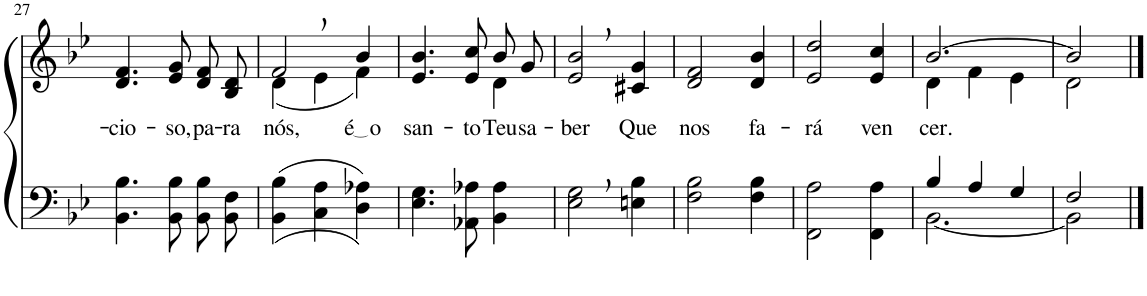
**kern	**kern	**text
*part2	*part1	*part1
*staff2	*staff1	*staff1
*I"Parte III e IV	*I"Parte I e II	*
!!LO:PB:g=z
*clefF4	*clefG2	*
*Trd-1c-2	*Trd-1c-2	*
*k[b-e-]	*k[b-e-]	*
*M3/4	*M3/4	*
=27	=27	=27
!	!	!LO:LY:b
4.BB-\ 4.B-\	4.d/ 4.f/	-cio-
!	!	!LO:LY:b
8BB-\ 8B-\	8e-/ 8g/	-so,
!	!	!LO:LY:b
8BB-\ 8B-\L	8d/ 8f/L	pa-
!	!	!LO:LY:b
8BB-\ 8F\J	8B-/ 8d/J	-ra
=28	=28	=28
*	*^	*
!	!	!	!LO:LY:b
((4BB-\ 4B-\	2f,/	4d\	-nós,
4C\ 4A\	.	4e-\	.
!	!	!	!LO:LY:b
4D\ 4A-X\))	4b-/	4f\	é o
=29	=29	=29	=29
!	!	!	!LO:LY:b
4.E-\ 4.G\	4.e-/ 4.b-/	2ryy	san-
!	!	!	!LO:LY:b
8AA-X\ 8A-X\	8e-/ 8cc/	.	-to
!	!	!	!LO:LY:b
4BB-\ 4A-\	8b-/L	4d\	Teu
!	!	!	!LO:LY:b
.	8g/J	.	sa-
*	*v	*v	*
=30	=30	=30
!	!	!LO:LY:b
2E-\, 2G\,	2e-/, 2b-/,	-ber
!	!	!LO:LY:b
4En\ 4B-\	4c#X/ 4g/	Que
=31	=31	=31
!	!	!LO:LY:b
2F\ 2B-\	2d/ 2f/	nos
!	!	!LO:LY:b
4F\ 4B-\	4d/ 4b-/	fa-
=32	=32	=32
!	!	!LO:LY:b
2FF\ 2A\	2e-/ 2dd/	-rá
!	!	!LO:LY:b
4FF\ 4A\	4e-/ 4cc/	ven-
=33	=33	=33
*^	*^	*
!	!	!	!	!LO:LY:b
4B-/	[2.BB-\	[2.b-/	4d\	-cer.
4A/	.	.	4f\	.
4G/	.	.	4e-\	.
=34	=34	=34	=34	=34
2F/	2BB-\]	2b-/]	2d\	.
*v	*v	*	*	*
*	*v	*v	*
==	==	==
*-	*-	*-
